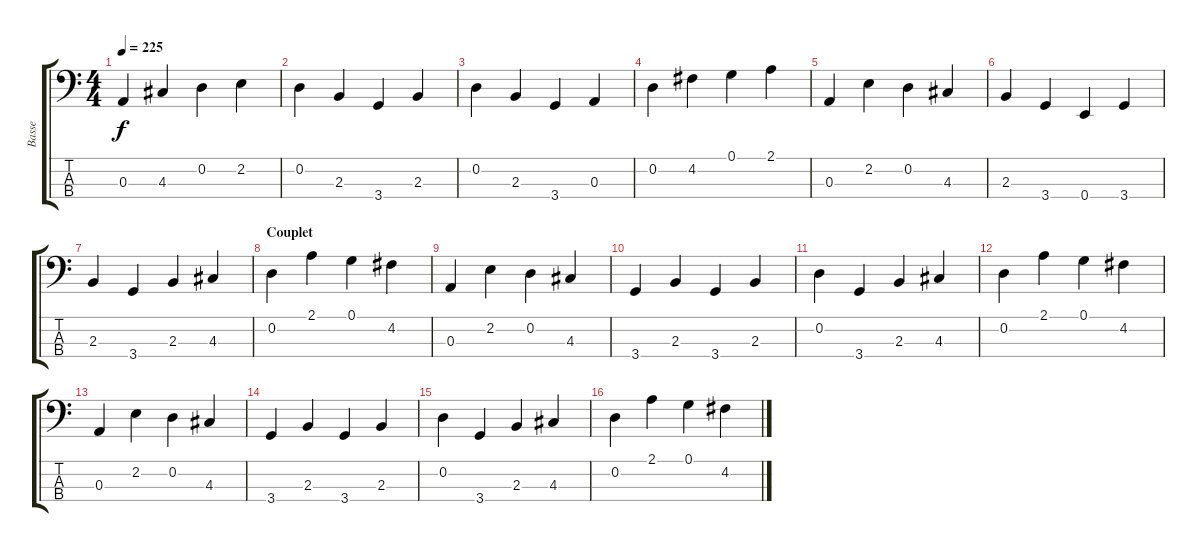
\track ("Basse" "Basse") {instrument electricbassfinger}
\staff {score tabs}
\tuning (G2 D2 A1 E1) {hide}
\ts (4 4)
\tempo 225
\clef f4
\ks c
0.3.4{dy f} 4.3.4 0.2.4 2.2.4 |
0.2.4 2.3.4 3.4.4 2.3.4 |
0.2.4 2.3.4 3.4.4 0.3.4 |
0.2.4 4.2.4 0.1.4 2.1.4 |
0.3.4 2.2.4 0.2.4 4.3.4 |
2.3.4 3.4.4 0.4.4 3.4.4 |
2.3.4 3.4.4 2.3.4 4.3.4 |
\section ("" "Couplet")
0.2.4 2.1.4 0.1.4 4.2.4 |
0.3.4 2.2.4 0.2.4 4.3.4 |
3.4.4 2.3.4 3.4.4 2.3.4 |
0.2.4 3.4.4 2.3.4 4.3.4 |
0.2.4 2.1.4 0.1.4 4.2.4 |
0.3.4 2.2.4 0.2.4 4.3.4 |
3.4.4 2.3.4 3.4.4 2.3.4 |
0.2.4 3.4.4 2.3.4 4.3.4 |
0.2.4 2.1.4 0.1.4 4.2.4
